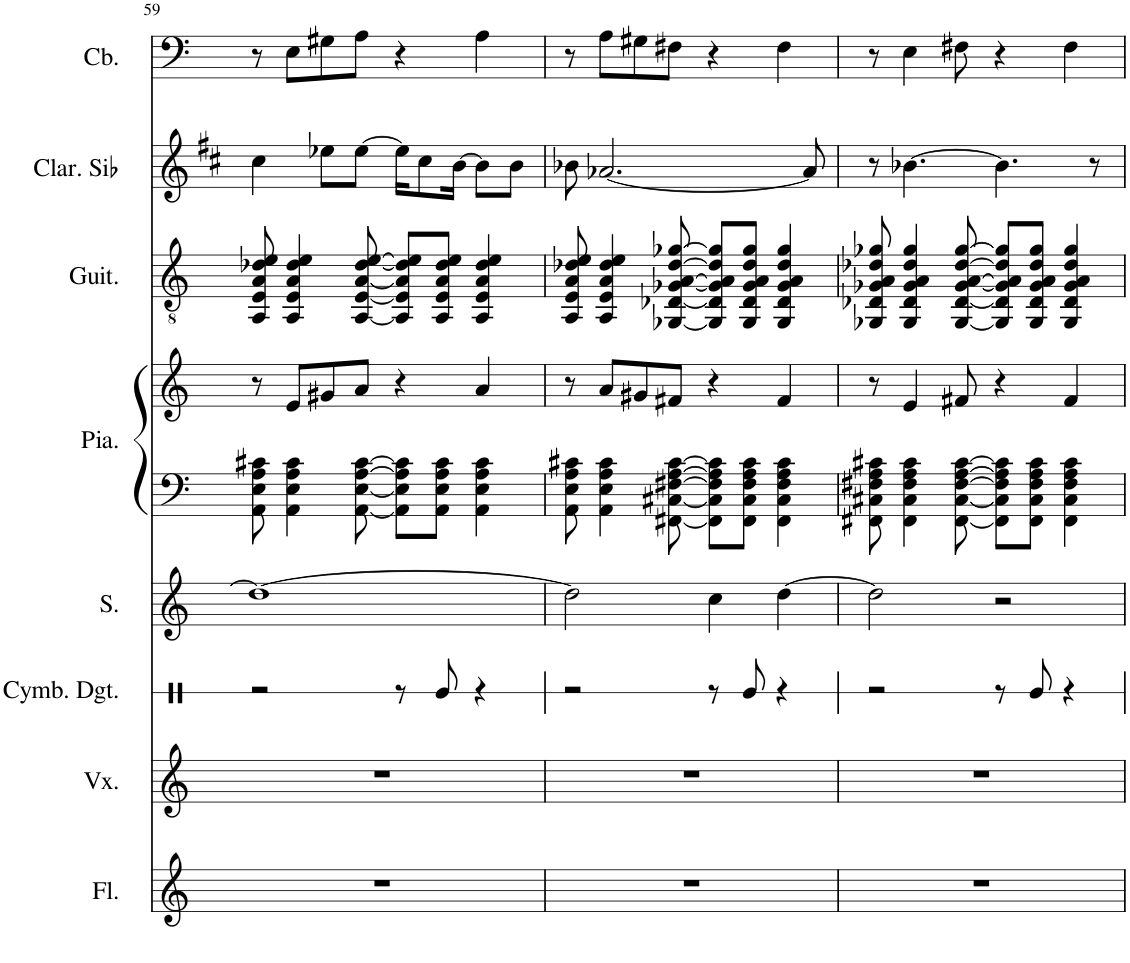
**kern	**kern	**kern	**kern	**kern	**kern	**kern	**kern	**kern
*part8	*part7	*part6	*part5	*part4	*part4	*part3	*part2	*part1
*staff9	*staff8	*staff7	*staff6	*staff5	*staff4	*staff3	*staff2	*staff1
*I"Flûte	*I"Voix, Voice Ohh	*I"Cymbales à doigts, Percusión	*I"Soprano, Voice Ahh	*I"Piano	*	*I"Guitare classique	*I"Clarinette en Sib	*I"Contrebasse
*I'Fl.	*I'Vx.	*I'Cymb. Dgt.	*I'S.	*I'Pia.	*	*I'Guit.	*I'Clar. Sib	*I'Cb.
!!LO:PB:g=z
*clefG2	*clefG2	*clefX	*clefG2	*clefF4	*clefG2	*clefGv2	*clefG2	*clefF4
*	*	*	*	*	*	*	*Trd1c2	*Trd7c12
*k[]	*k[]	*k[]	*k[]	*k[]	*k[]	*k[]	*k[f#c#]	*k[]
*M4/4	*M4/4	*M4/4	*M4/4	*M4/4	*M4/4	*M4/4	*M4/4	*M4/4
=59	=59	=59	=59	=59	=59	=59	=59	=59
1r	1r	2r	1dd_	8AA\ 8E\ 8A\ 8c#X\	8r	8AA/ 8E/ 8A/ 8d-X/ 8e/	4cc#\	8r
.	.	.	.	4AA\ 4E\ 4A\ 4c#\	8e/L	4AA/ 4E/ 4A/ 4d-/ 4e/	.	8E\L
.	.	.	.	.	8g#X/	.	8ee-X\L	8G#X\
.	.	.	.	[8AA\ [8E\ [8A\ [8c#\	8a/J	[8AA/ [8E/ [8A/ [8d-/ [8e/	[8ee-\J	8A\J
.	.	8r	.	8AA\] 8E\] 8A\] 8c#\]L	4r	8AA/] 8E/] 8A/] 8d-/] 8e/]L	16ee-\KL]	4r
.	.	.	.	.	.	.	8cc#\	.
.	.	8Re/	.	8AA\ 8E\ 8A\ 8c#\J	.	8AA/ 8E/ 8A/ 8d-/ 8e/J	.	.
.	.	.	.	.	.	.	[16b\Jk	.
.	.	4r	.	4AA\ 4E\ 4A\ 4c#\	4a/	4AA/ 4E/ 4A/ 4d-/ 4e/	8b\L]	4A\
.	.	.	.	.	.	.	8b\J	.
=60	=60	=60	=60	=60	=60	=60	=60	=60
1r	1r	2r	2dd\]	8AA\ 8E\ 8A\ 8c#X\	8r	8AA/ 8E/ 8A/ 8d-X/ 8e/	8b-X\	8r
.	.	.	.	4AA\ 4E\ 4A\ 4c#\	8a/L	4AA/ 4E/ 4A/ 4d-/ 4e/	[2.a-X/	8A\L
.	.	.	.	.	8g#X/	.	.	8G#X\
.	.	.	.	[8FF#X\ [8C#X\ [8F#X\ [8A\ [8c#\	8f#X/J	[8GG-X/ [8D-X/ [8G-X/ [8A/ [8d-/ [8g-X/	.	8F#X\J
.	.	8r	4cc\	8FF#\] 8C#\] 8F#\] 8A\] 8c#\]L	4r	8GG-/] 8D-/] 8G-/] 8A/] 8d-/] 8g-/]L	.	4r
.	.	8Re/	.	8FF#\ 8C#\ 8F#\ 8A\ 8c#\J	.	8GG-/ 8D-/ 8G-/ 8A/ 8d-/ 8g-/J	.	.
.	.	4r	[4dd\	4FF#\ 4C#\ 4F#\ 4A\ 4c#\	4f#/	4GG-/ 4D-/ 4G-/ 4A/ 4d-/ 4g-/	.	4F#\
.	.	.	.	.	.	.	8a-/]	.
=61	=61	=61	=61	=61	=61	=61	=61	=61
1r	1r	2r	2dd\]	8FF#X\ 8C#X\ 8F#X\ 8A\ 8c#X\	8r	8GG-X/ 8D-X/ 8G-X/ 8A/ 8d-X/ 8g-X/	8r	8r
.	.	.	.	4FF#\ 4C#\ 4F#\ 4A\ 4c#\	4e/	4GG-/ 4D-/ 4G-/ 4A/ 4d-/ 4g-/	[4.b-X\	4E\
.	.	.	.	[8FF#\ [8C#\ [8F#\ [8A\ [8c#\	8f#X/	[8GG-/ [8D-/ [8G-/ [8A/ [8d-/ [8g-/	.	8F#X\
.	.	8r	2r	8FF#\] 8C#\] 8F#\] 8A\] 8c#\]L	4r	8GG-/] 8D-/] 8G-/] 8A/] 8d-/] 8g-/]L	4.b-\]	4r
.	.	8Re/	.	8FF#\ 8C#\ 8F#\ 8A\ 8c#\J	.	8GG-/ 8D-/ 8G-/ 8A/ 8d-/ 8g-/J	.	.
.	.	4r	.	4FF#\ 4C#\ 4F#\ 4A\ 4c#\	4f#/	4GG-/ 4D-/ 4G-/ 4A/ 4d-/ 4g-/	.	4F#\
.	.	.	.	.	.	.	8r	.
=	=	=	=	=	=	=	=	=
*-	*-	*-	*-	*-	*-	*-	*-	*-
